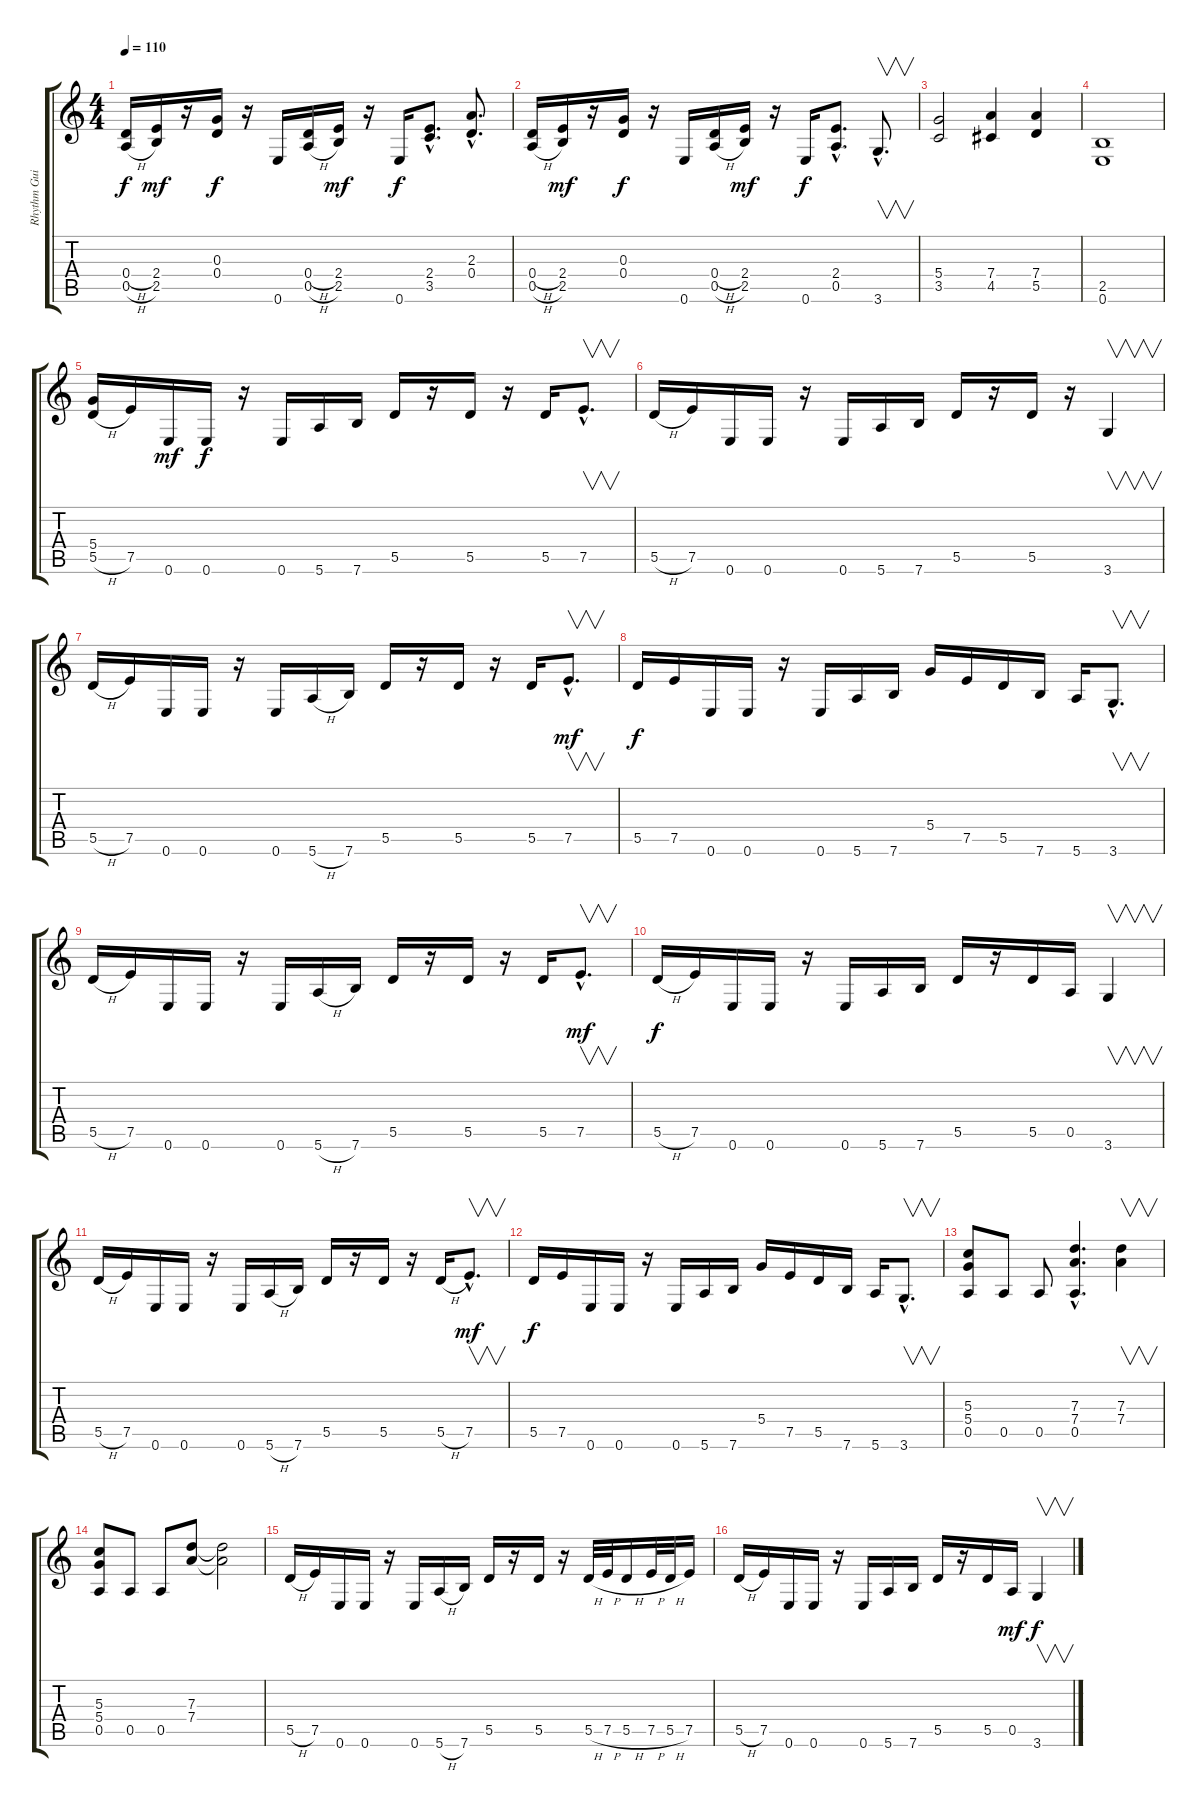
\track ("Rhythm Guitar" "Rhythm Gui") {instrument distortionguitar}
\staff {score tabs}
\tuning (E4 B3 G3 D3 A2 E2) {hide}
\ts (4 4)
\tempo 110
\clef g2
\ks c
(0.4{h} 0.5{h}).16{dy f} (2.4 2.5).16{dy mf} r.16 (0.3 0.4).16{dy f} r.16 0.6.16 (0.4{h} 0.5{h}).16 (2.4 2.5).16{dy mf} r.16 0.6.16{dy f} (2.4{hac} 3.5{hac}).8{d} (2.3{hac} 0.4{hac}).8{d} |
(0.4{h} 0.5{h}).16 (2.4 2.5).16{dy mf} r.16 (0.3 0.4).16{dy f} r.16 0.6.16 (0.4{h} 0.5{h}).16 (2.4 2.5).16{dy mf} r.16 0.6.16{dy f} (2.4{hac} 0.5{hac}).8{d} 3.6{hac}.8{v d} |
(5.4 3.5).2 (7.4 4.5).4 (7.4 5.5).4 |
(2.5 0.6).1 |
(5.4 5.5{h}).16 7.5.16 0.6.16{dy mf} 0.6.16{dy f} r.16 0.6.16 5.6.16 7.6.16 5.5.16 r.16 5.5.16 r.16 5.5.16 7.5{hac}.8{v d} |
5.5{h}.16 7.5.16 0.6.16 0.6.16 r.16 0.6.16 5.6.16 7.6.16 5.5.16 r.16 5.5.16 r.16 3.6.4{v} |
5.5{h}.16 7.5.16 0.6.16 0.6.16 r.16 0.6.16 5.6{h}.16 7.6.16 5.5.16 r.16 5.5.16 r.16 5.5.16 7.5{hac}.8{v d dy mf} |
5.5.16{dy f} 7.5.16 0.6.16 0.6.16 r.16 0.6.16 5.6.16 7.6.16 5.4.16 7.5.16 5.5.16 7.6.16 5.6.16 3.6{hac}.8{v d} |
5.5{h}.16 7.5.16 0.6.16 0.6.16 r.16 0.6.16 5.6{h}.16 7.6.16 5.5.16 r.16 5.5.16 r.16 5.5.16 7.5{hac}.8{v d dy mf} |
5.5{h}.16{dy f} 7.5.16 0.6.16 0.6.16 r.16 0.6.16 5.6.16 7.6.16 5.5.16 r.16 5.5.16 0.5.16 3.6.4{v} |
5.5{h}.16 7.5.16 0.6.16 0.6.16 r.16 0.6.16 5.6{h}.16 7.6.16 5.5.16 r.16 5.5.16 r.16 5.5{h}.16 7.5{hac}.8{v d dy mf} |
5.5.16{dy f} 7.5.16 0.6.16 0.6.16 r.16 0.6.16 5.6.16 7.6.16 5.4.16 7.5.16 5.5.16 7.6.16 5.6.16 3.6{hac}.8{v d} |
(5.3 5.4 0.5).8 0.5.8 0.5.8 (7.3{hac} 7.4{hac} 0.5{hac}).4{d} (7.3 7.4).4{v} |
(5.3 5.4 0.5).8 0.5.8 0.5.8 (7.3 7.4).8 (7.3{t} 7.4{t}).2 |
5.5{h}.16 7.5.16 0.6.16 0.6.16 r.16 0.6.16 5.6{h}.16 7.6.16 5.5.16 r.16 5.5.16 r.16 5.5{h}.32 7.5{h}.32 5.5{h}.16 7.5{h}.32 5.5{h}.32 7.5.16 |
5.5{h}.16 7.5.16 0.6.16 0.6.16 r.16 0.6.16 5.6.16 7.6.16 5.5.16 r.16 5.5.16 0.5.16{dy mf} 3.6.4{v dy f}
